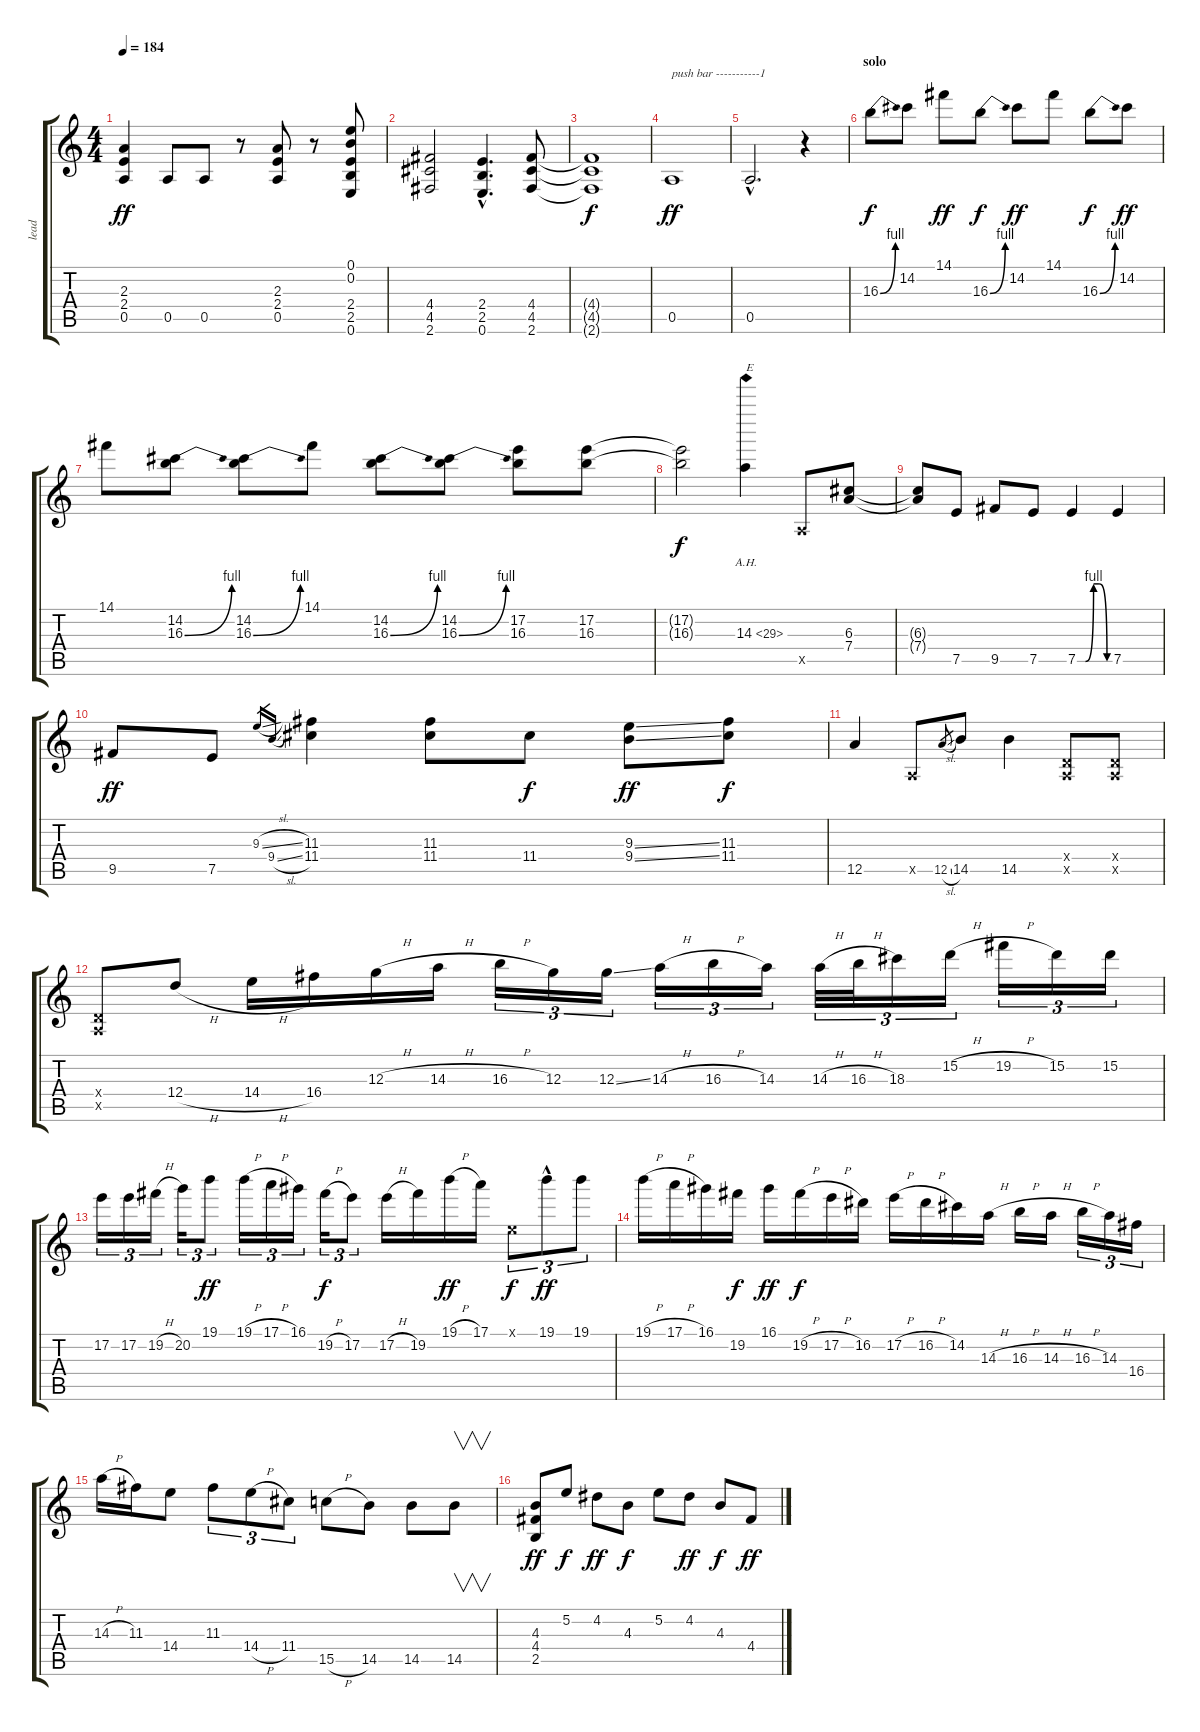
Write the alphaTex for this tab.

\track ("lead" "lead") {instrument distortionguitar}
\staff {score tabs}
\tuning (E4 B3 G3 D3 A2 E2) {hide}
\ts (4 4)
\tempo 184
\clef g2
\ks c
(2.3 2.4 0.5).4{dy ff} 0.5.8 0.5.8 r.8 (2.3 2.4 0.5).8 r.8 (0.1 0.2 2.4 2.5 0.6).8 |
(4.4 4.5 2.6).2 (2.4{hac} 2.5{hac} 0.6{hac}).4{d} (4.4 4.5 2.6).8 |
(4.4{t} 4.5{t} 2.6{t}).1{dy f} |
0.5.1{txt "push bar -----------1" dy ff} |
0.5{hac}.2{d} r.4 |
\section ("" "solo")
16.3{be (bend 0 0 60 4)}.8{dy f} 14.2.8 14.1.8{dy ff} 16.3{be (bend 0 0 60 4)}.8{dy f} 14.2.8{dy ff} 14.1.8 16.3{be (bend 0 0 60 4)}.8{dy f} 14.2.8{dy ff} |
14.1.8 (14.2 16.3{be (bend 0 0 60 4)}).8 (14.2 16.3{be (bend 0 0 60 4)}).8 14.1.8 (14.2 16.3{be (bend 0 0 60 4)}).8 (14.2 16.3{be (bend 0 0 60 4)}).8 (17.2 16.3).8 (17.2 16.3).8 |
(17.2{t} 16.3{t}).2{dy f} 14.3{ah 15}.4{txt "E"} 0.5{x}.8 (6.3 7.4).8 |
(6.3{t} 7.4{t}).8 7.5.8 9.5.8 7.5.8 7.5{be (custom 0 0 15 0 30 4 40 4 55 0 60 0)}.4 7.5.4 |
9.5.8{dy ff} 7.5.8 9.3{sl}.16{gr} 9.4{sl}.16{gr} (11.3 11.4).4 (11.3 11.4).8 11.4.8{dy f} (9.3{ss} 9.4{ss}).8{dy ff} (11.3 11.4).8{dy f} |
12.5.4 0.5{x}.8 12.5{sl}.8{gr} 14.5.8 14.5.4 (0.4{x} 0.5{x}).8 (0.4{x} 0.5{x}).8 |
(0.4{x} 0.5{x}).8 12.4{h}.8 14.4{h}.16 16.4.16 12.3{h}.16 14.3{h}.16 16.3{h}.16{tu (3 2)} 12.3.16{tu (3 2)} 12.3{ss}.16{tu (3 2)} 14.3{h}.16{tu (3 2)} 16.3{h}.16{tu (3 2)} 14.3.16{tu (3 2)} 14.3{h}.32{tu (3 2)} 16.3{h}.32{tu (3 2)} 18.3.16{tu (3 2)} 15.2{h}.16{tu (3 2)} 19.2{h}.16{tu (3 2)} 15.2.16{tu (3 2)} 15.2.16{tu (3 2)} |
17.2.16{tu (3 2)} 17.2.16{tu (3 2)} 19.2{h}.16{tu (3 2)} 20.2.16{tu (3 2)} 19.1.8{tu (3 2) dy ff} 19.1{h}.16{tu (3 2)} 17.1{h}.16{tu (3 2)} 16.1.16{tu (3 2)} 19.2{h}.16{tu (3 2) dy f} 17.2.8{tu (3 2)} 17.2{h}.16 19.2.16 19.1{h}.16{dy ff} 17.1.16 0.1{x}.8{tu (3 2) dy f} 19.1{hac}.8{tu (3 2) dy ff} 19.1.8{tu (3 2)} |
19.1{h}.16 17.1{h}.16 16.1.16 19.2.16{dy f} 16.1.16{dy ff} 19.2{h}.16{dy f} 17.2{h}.16 16.2.16 17.2{h}.16 16.2{h}.16 14.2.16 14.3{h}.16 16.3{h}.16 14.3{h}.16 16.3{h}.16{tu (3 2)} 14.3.16{tu (3 2)} 16.4.16{tu (3 2)} |
14.3{h}.16 11.3.16 14.4.8 11.3.8{tu (3 2)} 14.4{h}.8{tu (3 2)} 11.4.8{tu (3 2)} 15.5{h}.8 14.5.8 14.5.8 14.5.8{v} |
(4.3 4.4 2.5).8{dy ff} 5.2.8{dy f} 4.2.8{dy ff} 4.3.8{dy f} 5.2.8 4.2.8{dy ff} 4.3.8{dy f} 4.4.8{dy ff}
